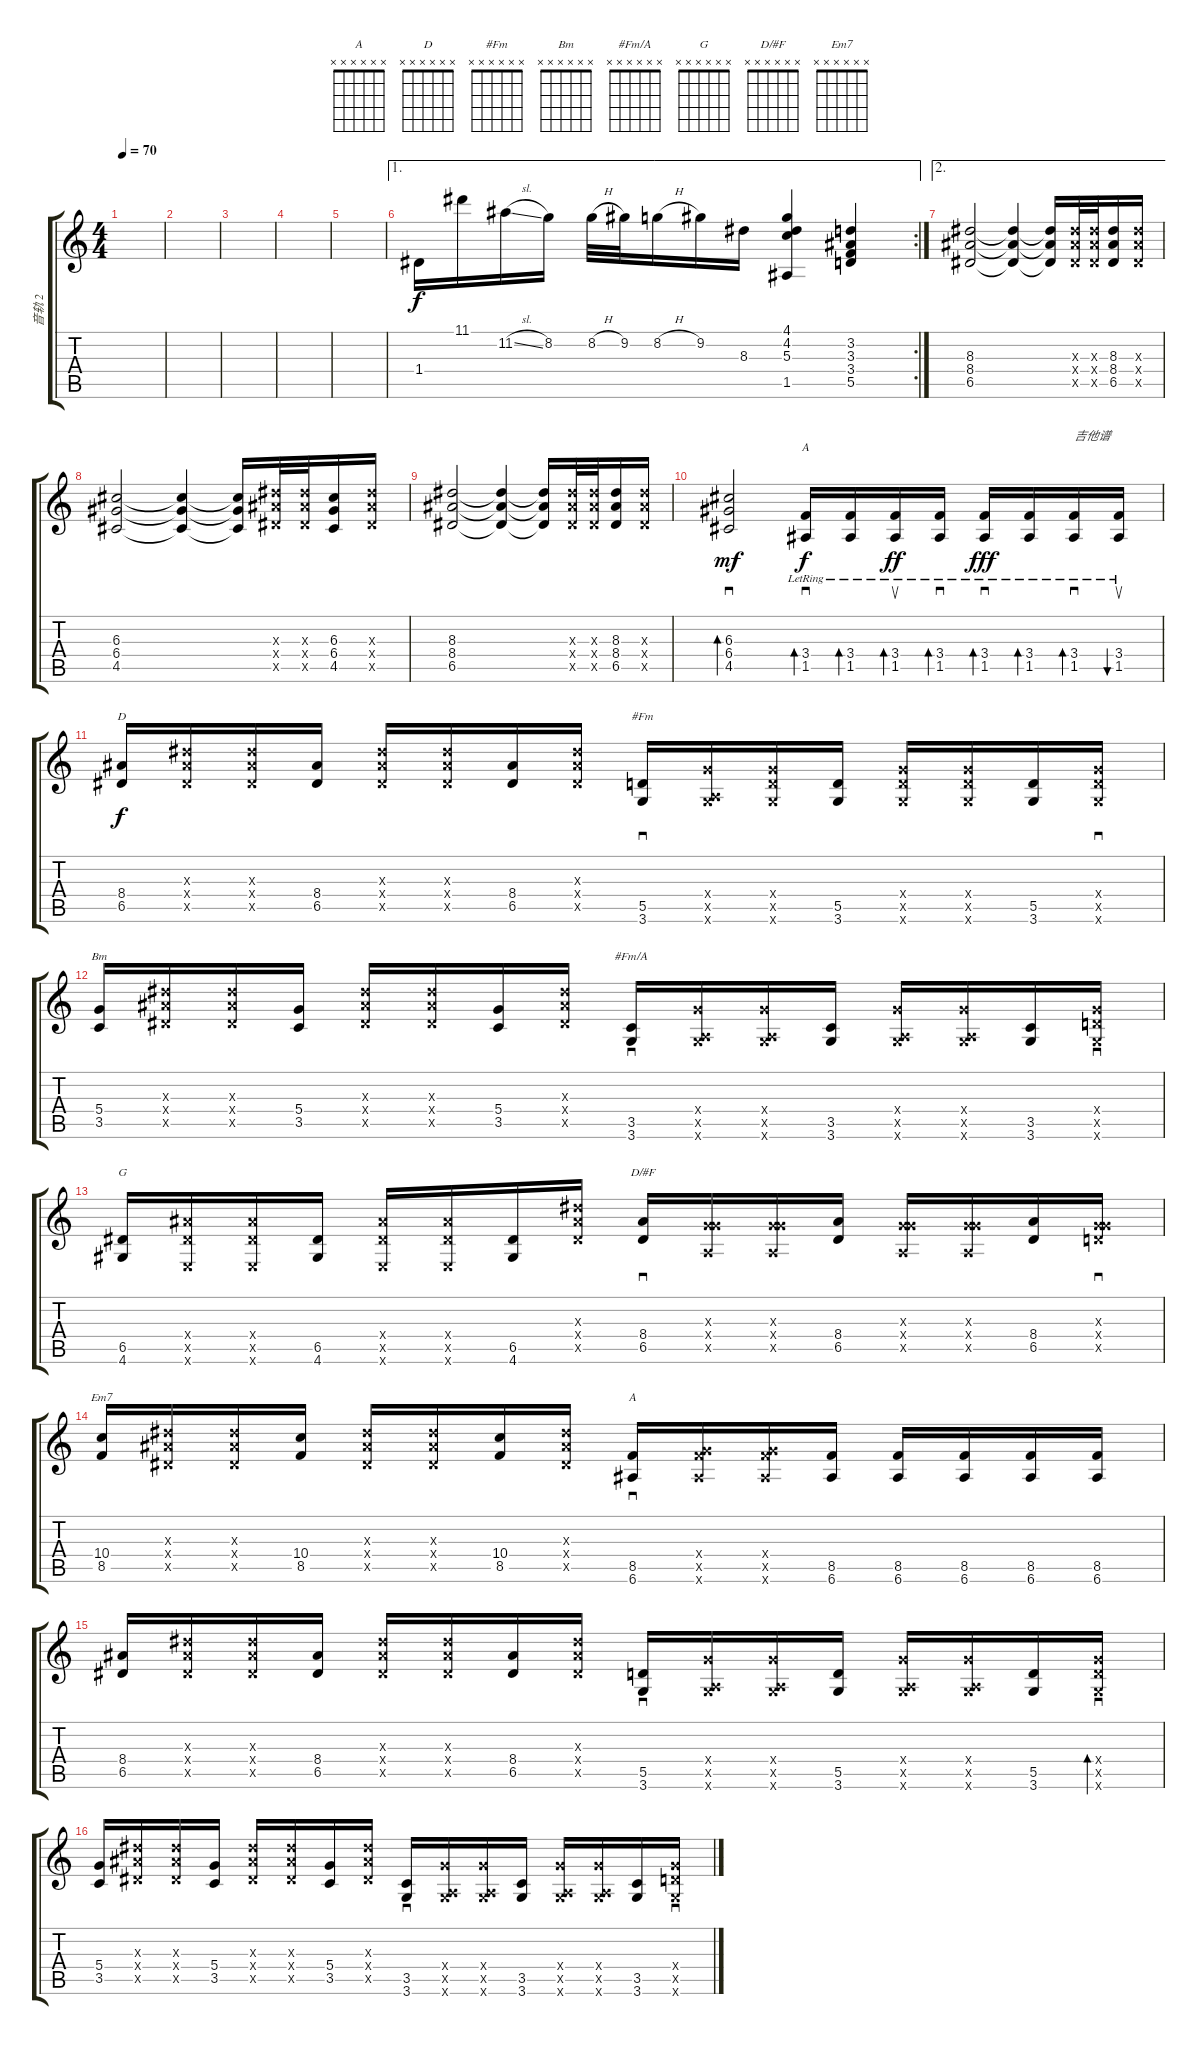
\track ("音轨 2" "音轨 2") {instrument overdrivenguitar}
\staff {score tabs}
\tuning (E4 B3 G3 D3 A2 E2) {hide}
\chord ("A" 1 3 3 3 1 1) {barre 1}
\chord ("D" x x x x x x)
\chord ("#Fm" x x x x x x)
\chord ("Bm" x x x x x x)
\chord ("#Fm/A" x x x x x x)
\chord ("G" x x x x x x)
\chord ("D/#F" x x x x x x)
\chord ("Em7" x x x x x x)
\chord ("A" x x x x x x)
\ts (4 4)
\tempo 70
\clef g2
\ks c
|
|
|
|
|
\ae 1
\rc 2
1.4.16 11.1.16 11.2{sl}.16 8.2.16 8.2{h}.32 9.2.32 8.2{h}.16 9.2.16 8.3.16 (4.1 4.2 5.3 1.5).4 (3.2 3.3 3.4 5.5).4 |
\ae 2
(8.3 8.4 6.5).2 (8.3{t} 8.4{t} 6.5{t}).4 (8.3{t} 8.4{t} 6.5{t}).16 (8.3{x} 8.4{x} 6.5{x}).32 (8.3{x} 8.4{x} 6.5{x}).32 (8.3 8.4 6.5).16 (8.3{x} 8.4{x} 6.5{x}).16 |
(6.3 6.4 4.5).2 (6.3{t} 6.4{t} 4.5{t}).4 (6.3{t} 6.4{t} 4.5{t}).16 (8.3{x} 8.4{x} 6.5{x}).32 (8.3{x} 8.4{x} 6.5{x}).32 (6.3 6.4 4.5).16 (8.3{x} 8.4{x} 6.5{x}).16 |
(8.3 8.4 6.5).2 (8.3{t} 8.4{t} 6.5{t}).4 (8.3{t} 8.4{t} 6.5{t}).16 (8.3{x} 8.4{x} 6.5{x}).32 (8.3{x} 8.4{x} 6.5{x}).32 (8.3 8.4 6.5).16 (8.3{x} 8.4{x} 6.5{x}).16 |
(6.3 6.4 4.5).2{sd bd 30 dy mf} (3.4{lr} 1.5{lr}).16{sd bd 30 ch "A" dy f} (3.4{lr} 1.5{lr}).16{bd 120} (3.4{lr} 1.5{lr}).16{su bd 120 dy ff} (3.4{lr} 1.5{lr}).16{sd bd 30} (3.4{lr} 1.5{lr}).16{sd bd 30 dy fff} (3.4{lr} 1.5{lr}).16{bd 120} (3.4{lr} 1.5{lr}).16{sd bd 30 txt "吉他谱"} (3.4{lr} 1.5{lr}).16{su bu 30} |
(8.4 6.5).16{ch "D" dy f} (8.3{x} 8.4{x} 6.5{x}).16 (8.3{x} 8.4{x} 6.5{x}).16 (8.4 6.5).16 (8.3{x} 8.4{x} 6.5{x}).16 (8.3{x} 8.4{x} 6.5{x}).16 (8.4 6.5).16 (8.3{x} 8.4{x} 6.5{x}).16 (5.5 3.6).16{sd ch "#Fm"} (5.4{x} 0.5{x} 3.6{x}).16 (5.4{x} 5.5{x} 3.6{x}).16 (5.5 3.6).16 (5.4{x} 5.5{x} 3.6{x}).16 (5.4{x} 5.5{x} 3.6{x}).16 (5.5 3.6).16 (5.4{x} 5.5{x} 3.6{x}).16{sd} |
(5.4 3.5).16{ch "Bm"} (8.3{x} 8.4{x} 6.5{x}).16 (8.3{x} 8.4{x} 6.5{x}).16 (5.4 3.5).16 (8.3{x} 8.4{x} 6.5{x}).16 (8.3{x} 8.4{x} 6.5{x}).16 (5.4 3.5).16 (8.3{x} 8.4{x} 6.5{x}).16 (3.5 3.6).16{sd ch "#Fm/A"} (5.4{x} 0.5{x} 3.6{x}).16 (5.4{x} 0.5{x} 3.6{x}).16 (3.5 3.6).16 (5.4{x} 0.5{x} 3.6{x}).16 (5.4{x} 0.5{x} 3.6{x}).16 (3.5 3.6).16 (5.4{x} 5.5{x} 3.6{x}).16{sd} |
(6.5 4.6).16{ch "G"} (8.4{x} 6.5{x} 0.6{x}).16 (8.4{x} 6.5{x} 0.6{x}).16 (6.5 4.6).16 (8.4{x} 6.5{x} 0.6{x}).16 (8.4{x} 6.5{x} 0.6{x}).16 (6.5 4.6).16 (8.3{x} 8.4{x} 6.5{x}).16 (8.4 6.5).16{sd ch "D/#F"} (0.3{x} 5.4{x} 0.5{x}).16 (0.3{x} 5.4{x} 0.5{x}).16 (8.4 6.5).16 (0.3{x} 5.4{x} 0.5{x}).16 (0.3{x} 5.4{x} 0.5{x}).16 (8.4 6.5).16 (0.3{x} 5.4{x} 5.5{x}).16{sd} |
(10.4 8.5).16{ch "Em7"} (8.3{x} 8.4{x} 6.5{x}).16 (8.3{x} 8.4{x} 6.5{x}).16 (10.4 8.5).16 (8.3{x} 8.4{x} 6.5{x}).16 (8.3{x} 8.4{x} 6.5{x}).16 (10.4 8.5).16 (8.3{x} 8.4{x} 6.5{x}).16 (8.5 6.6).16{sd ch "A"} (5.4{x} 8.5{x} 6.6{x}).16 (5.4{x} 8.5{x} 6.6{x}).16 (8.5 6.6).16 (8.5 6.6).16 (8.5 6.6).16 (8.5 6.6).16 (8.5 6.6).16 |
(8.4 6.5).16 (8.3{x} 8.4{x} 6.5{x}).16 (8.3{x} 8.4{x} 6.5{x}).16 (8.4 6.5).16 (8.3{x} 8.4{x} 6.5{x}).16 (8.3{x} 8.4{x} 6.5{x}).16 (8.4 6.5).16 (8.3{x} 8.4{x} 6.5{x}).16 (5.5 3.6).16{sd} (5.4{x} 0.5{x} 3.6{x}).16 (5.4{x} 0.5{x} 3.6{x}).16 (5.5 3.6).16 (5.4{x} 0.5{x} 3.6{x}).16 (5.4{x} 0.5{x} 3.6{x}).16 (5.5 3.6).16 (5.4{x} 5.5{x} 3.6{x}).16{sd bd 30} |
(5.4 3.5).16 (8.3{x} 8.4{x} 6.5{x}).16 (8.3{x} 8.4{x} 6.5{x}).16 (5.4 3.5).16 (8.3{x} 8.4{x} 6.5{x}).16 (8.3{x} 8.4{x} 6.5{x}).16 (5.4 3.5).16 (8.3{x} 8.4{x} 6.5{x}).16 (3.5 3.6).16{sd} (5.4{x} 0.5{x} 3.6{x}).16 (5.4{x} 0.5{x} 3.6{x}).16 (3.5 3.6).16 (5.4{x} 0.5{x} 3.6{x}).16 (5.4{x} 0.5{x} 3.6{x}).16 (3.5 3.6).16 (5.4{x} 5.5{x} 3.6{x}).16{sd}
